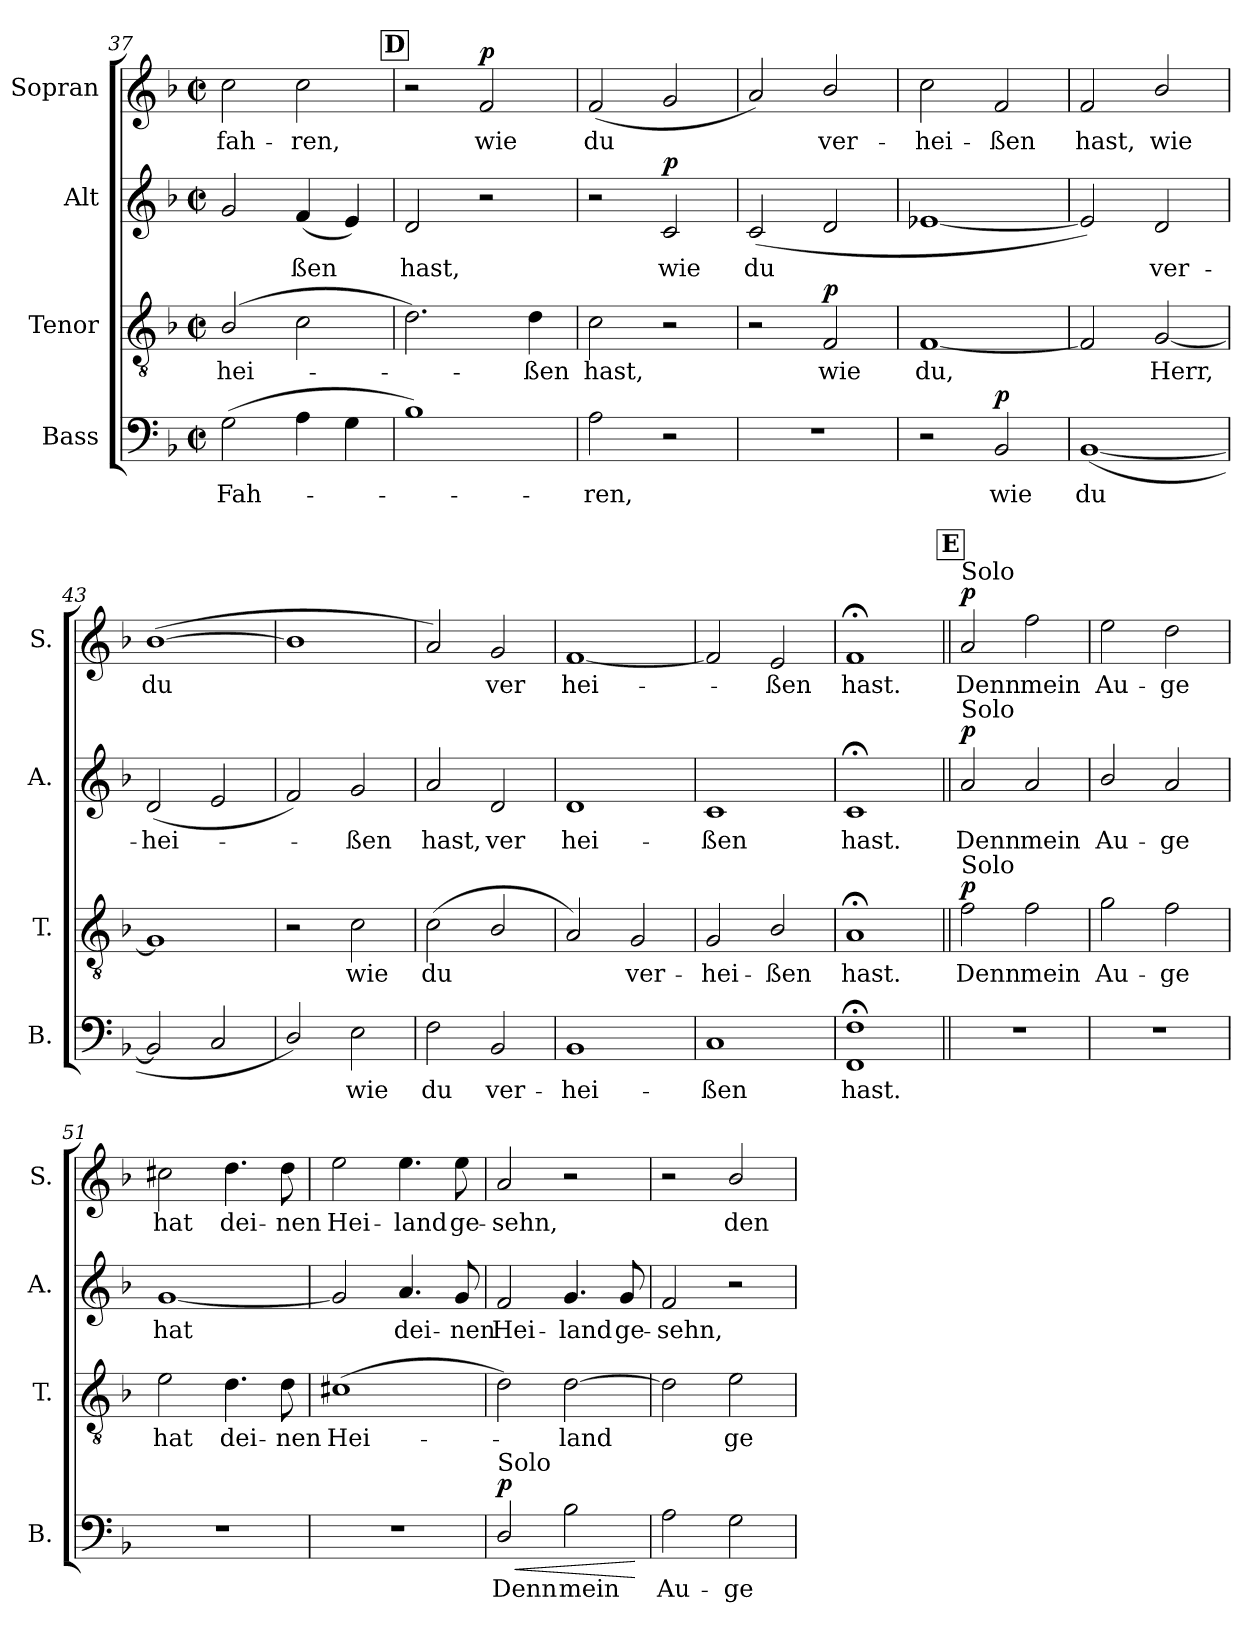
**kern	**text	**dynam	**kern	**text	**dynam	**kern	**text	**dynam	**kern	**text	**dynam
*part4	*part4	*part4	*part3	*part3	*part3	*part2	*part2	*part2	*part1	*part1	*part1
*staff4	*staff4	*staff4	*staff3	*staff3	*staff3	*staff2	*staff2	*staff2	*staff1	*staff1	*staff1
*I"Bass	*	*	*I"Tenor	*	*	*I"Alt	*	*	*I"Sopran	*	*
*I'B.	*	*	*I'T.	*	*	*I'A.	*	*	*I'S.	*	*
!!LO:PB:g=z
*clefF4	*	*	*clefGv2	*	*	*clefG2	*	*	*clefG2	*	*
*ITrd1c2	*	*	*ITrd1c2	*	*	*ITrd1c2	*	*	*ITrd1c2	*	*
*k[b-e-a-]	*	*	*k[b-e-a-]	*	*	*k[b-e-a-]	*	*	*k[b-e-a-]	*	*
*M2/2	*	*	*M2/2	*	*	*M2/2	*	*	*M2/2	*	*
*met(c|)	*	*	*met(c|)	*	*	*met(c|)	*	*	*met(c|)	*	*
=37	=37	=37	=37	=37	=37	=37	=37	=37	=37	=37	=37
!	!LO:LY:b	!	!	!LO:LY:b	!	!	!	!	!	!LO:LY:b	!
(>2F\	Fah-	.	(>2A-/	-hei-	.	2f/	.	.	2b-\	fah-	.
!	!	!	!	!	!	!	!LO:LY:b	!	!	!LO:LY:b	!
4G\	.	.	2B-\	.	.	(<4e-/	-ßen	.	2b-\	-ren,	.
4F\	.	.	.	.	.	4d/)	.	.	.	.	.
!!LO:REH:place=s1:a:B:fs=14:t=D
=38	=38	=38	=38	=38	=38	=38	=38	=38	=38	=38	=38
!	!	!	!	!	!	!	!LO:LY:b	!	!	!	!
1A-)	.	.	2.c\)	.	.	2c/	hast,	.	2r	.	.
!	!	!	!	!	!	!	!	!	!	!LO:LY:b	!LO:DY:a
.	.	.	.	.	.	2r	.	.	2e-/	wie	p
!	!	!	!	!LO:LY:b	!	!	!	!	!	!	!
.	.	.	4c\	-ßen	.	.	.	.	.	.	.
=39	=39	=39	=39	=39	=39	=39	=39	=39	=39	=39	=39
!	!LO:LY:b	!	!	!LO:LY:b	!	!	!	!	!	!LO:LY:b	!
2G\	-ren,	.	2B-\	hast,	.	2r	.	.	(<2e-/	du	.
!	!	!	!	!	!	!	!LO:LY:b	!LO:DY:a	!	!	!
2r	.	.	2r	.	.	2B-/	wie	p	2f/	.	.
=40	=40	=40	=40	=40	=40	=40	=40	=40	=40	=40	=40
!	!	!	!	!	!	!	!LO:LY:b	!	!	!	!
1r	.	.	2r	.	.	(>2B-/	du	.	2g/)	.	.
!	!	!	!	!LO:LY:b	!LO:DY:a	!	!	!	!	!LO:LY:b	!
.	.	.	2E-/	wie	p	2c/	.	.	2a-/	ver-	.
=41	=41	=41	=41	=41	=41	=41	=41	=41	=41	=41	=41
!	!	!	!	!LO:LY:b	!	!	!	!	!	!LO:LY:b	!
2r	.	.	[1E-	du,	.	[1d-X	.	.	2b-\	-hei-	.
!	!LO:LY:b	!LO:DY:a	!	!	!	!	!	!	!	!LO:LY:b	!
2AA-/	wie	p	.	.	.	.	.	.	2e-/	-ßen	.
=42	=42	=42	=42	=42	=42	=42	=42	=42	=42	=42	=42
!	!LO:LY:b	!	!	!	!	!	!	!	!	!LO:LY:b	!
(>[1AA-	du	.	2E-/]	.	.	2d-/])	.	.	2e-/	hast,	.
!	!	!	!	!LO:LY:b	!	!	!LO:LY:b	!	!	!LO:LY:b	!
.	.	.	[2F/	Herr,	.	2c/	ver-	.	2a-/	wie	.
!!LO:LB:g=z
=43	=43	=43	=43	=43	=43	=43	=43	=43	=43	=43	=43
!	!	!	!	!	!	!	!LO:LY:b	!	!	!LO:LY:b	!
2AA-/]	.	.	1F]	.	.	(<2c/	-hei-	.	(>[1a-	du	.
2BB-/	.	.	.	.	.	2d/	.	.	.	.	.
=44	=44	=44	=44	=44	=44	=44	=44	=44	=44	=44	=44
2C/)	.	.	2r	.	.	2e-/)	.	.	1a-]	.	.
!	!LO:LY:b	!	!	!LO:LY:b	!	!	!LO:LY:b	!	!	!	!
2D\	wie	.	2B-\	wie	.	2f/	-ßen	.	.	.	.
=45	=45	=45	=45	=45	=45	=45	=45	=45	=45	=45	=45
!	!LO:LY:b	!	!	!LO:LY:b	!	!	!LO:LY:b	!	!	!	!
2E-\	du	.	(>2B-\	du	.	2g/	hast,	.	2g/)	.	.
!	!LO:LY:b	!	!	!	!	!	!LO:LY:b	!	!	!LO:LY:b	!
2AA-/	ver-	.	2A-/	.	.	2c/	ver	.	2f/	ver	.
=46	=46	=46	=46	=46	=46	=46	=46	=46	=46	=46	=46
!	!LO:LY:b	!	!	!	!	!	!LO:LY:b	!	!	!LO:LY:b	!
1AA-	-hei-	.	2G/)	.	.	1c	hei-	.	[1e-	hei-	.
!	!	!	!	!LO:LY:b	!	!	!	!	!	!	!
.	.	.	2F/	ver-	.	.	.	.	.	.	.
=47	=47	=47	=47	=47	=47	=47	=47	=47	=47	=47	=47
!	!LO:LY:b	!	!	!LO:LY:b	!	!	!LO:LY:b	!	!	!	!
1BB-	-ßen	.	2F/	-hei-	.	1B-	-ßen	.	2e-/]	.	.
!	!	!	!	!LO:LY:b	!	!	!	!	!	!LO:LY:b	!
.	.	.	2A-/	-ßen	.	.	.	.	2d/	-ßen	.
=48	=48	=48	=48	=48	=48	=48	=48	=48	=48	=48	=48
!	!LO:LY:b	!	!	!LO:LY:b	!	!	!LO:LY:b	!	!	!LO:LY:b	!
1EE-;< 1E-;<	hast.	.	1G;<	hast.	.	1B-;<	hast.	.	1e-;<	hast.	.
!!LO:REH:place=s1:a:B:fs=14:t=E
=49||	=49||	=49||	=49||	=49||	=49||	=49||	=49||	=49||	=49||	=49||	=49||
!	!	!	!	!	!	!	!	!	!LO:TX:a:t=Solo	!	!
!	!	!	!	!	!	!LO:TX:a:t=Solo	!	!	!	!	!
!	!	!	!LO:TX:a:t=Solo	!	!	!	!	!	!	!	!
!	!	!	!	!LO:LY:b	!LO:DY:a	!	!LO:LY:b	!LO:DY:a	!	!LO:LY:b	!LO:DY:a
1r	.	.	2e-\	Denn	p	2g/	Denn	p	2g/	Denn	p
!	!	!	!	!LO:LY:b	!	!	!LO:LY:b	!	!	!LO:LY:b	!
.	.	.	2e-\	mein	.	2g/	mein	.	2ee-\	mein	.
!!LO:LB:g=z
=50	=50	=50	=50	=50	=50	=50	=50	=50	=50	=50	=50
!	!	!	!	!LO:LY:b	!	!	!LO:LY:b	!	!	!LO:LY:b	!
1r	.	.	2f\	Au-	.	2a-/	Au-	.	2dd\	Au-	.
!	!	!	!	!LO:LY:b	!	!	!LO:LY:b	!	!	!LO:LY:b	!
.	.	.	2e-\	-ge	.	2g/	-ge	.	2cc\	-ge	.
=51	=51	=51	=51	=51	=51	=51	=51	=51	=51	=51	=51
!	!	!	!	!LO:LY:b	!	!	!LO:LY:b	!	!	!LO:LY:b	!
1r	.	.	2d\	hat	.	[1f	hat	.	2bn\	hat	.
!	!	!	!	!LO:LY:b	!	!	!	!	!	!LO:LY:b	!
.	.	.	4.c\	dei-	.	.	.	.	4.cc\	dei-	.
!	!	!	!	!LO:LY:b	!	!	!	!	!	!LO:LY:b	!
.	.	.	8c\	-nen	.	.	.	.	8cc\	-nen	.
=52	=52	=52	=52	=52	=52	=52	=52	=52	=52	=52	=52
!	!	!	!	!LO:LY:b	!	!	!	!	!	!LO:LY:b	!
1r	.	.	(>1Bn	Hei-	.	2f/]	.	.	2dd\	Hei-	.
!	!	!	!	!	!	!	!LO:LY:b	!	!	!LO:LY:b	!
.	.	.	.	.	.	4.g/	dei-	.	4.dd\	-land	.
!	!	!	!	!	!	!	!LO:LY:b	!	!	!LO:LY:b	!
.	.	.	.	.	.	8f/	-nen	.	8dd\	ge-	.
=53	=53	=53	=53	=53	=53	=53	=53	=53	=53	=53	=53
!LO:TX:a:t=Solo	!	!	!	!	!	!	!	!	!	!	!
!	!LO:LY:b	!LO:HP:b	!	!	!	!	!LO:LY:b	!	!	!LO:LY:b	!
!	!	!LO:DY:n=1:a	!	!	!	!	!	!	!	!	!
2C/	Denn	< p	2c\)	.	.	2e-/	Hei-	.	2g/	-sehn,	.
!	!LO:LY:b	!	!	!LO:LY:b	!	!	!LO:LY:b	!	!	!	!
2A-\	mein	.	[2c\	-land	.	4.f/	-land	.	2r	.	.
!	!	!	!	!	!	!	!LO:LY:b	!	!	!	!
.	.	.	.	.	.	8f/	ge-	.	.	.	.
.	.	[	.	.	.	.	.	.	.	.	.
=54	=54	=54	=54	=54	=54	=54	=54	=54	=54	=54	=54
!	!LO:LY:b	!	!	!	!	!	!LO:LY:b	!	!	!	!
2G\	Au-	.	2c\]	.	.	2e-/	-sehn,	.	2r	.	.
!	!LO:LY:b	!	!	!LO:LY:b	!	!	!	!	!	!LO:LY:b	!
2F\	-ge	.	2d\	ge-	.	2r	.	.	2a-/	den	.
=	=	=	=	=	=	=	=	=	=	=	=
*-	*-	*-	*-	*-	*-	*-	*-	*-	*-	*-	*-
